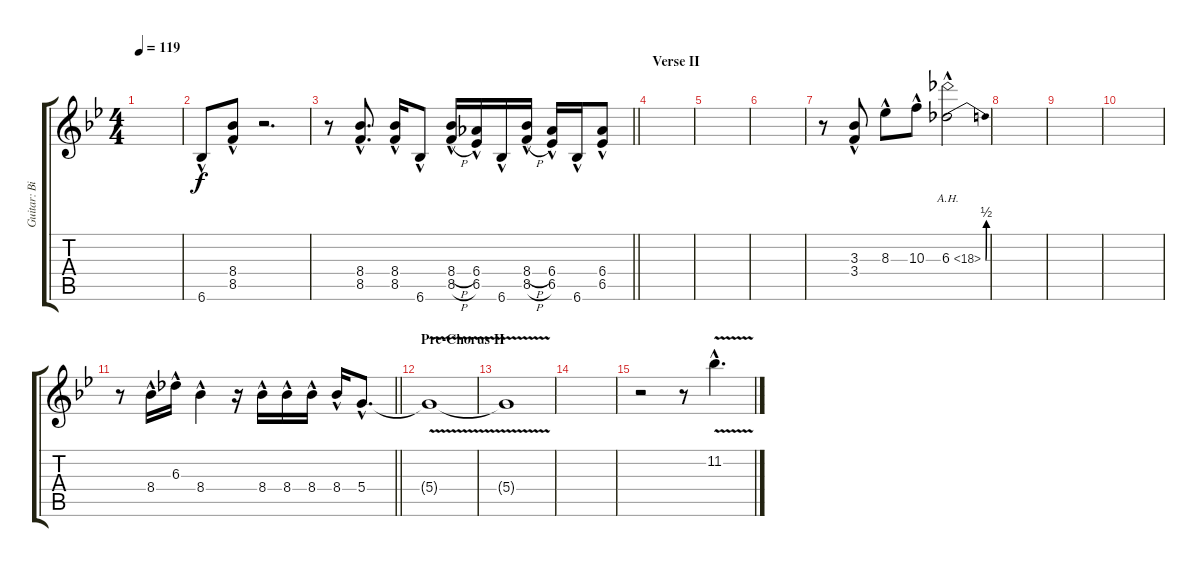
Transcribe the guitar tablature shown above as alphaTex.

\track ("Guitar: Billy" "Guitar: Bi") {instrument overdrivenguitar}
\staff {score tabs}
\tuning (E4 B3 G3 D3 A2 E2) {hide}
\ts (4 4)
\tempo 119
\clef g2
\ks bb
|
6.6{hac}.8 (8.4{hac} 8.5{hac}).8 r.2{d} |
\barLineRight lightlight
r.8 (8.4{hac} 8.5{hac}).8{d} (8.4{hac} 8.5{hac}).16 6.6{hac}.8 (8.4{h hac} 8.5{h hac}).16 (6.4{hac} 6.5{hac}).16 6.6{hac}.16 (8.4{h hac} 8.5{h hac}).16 (6.4{hac} 6.5{hac}).16 6.6{hac}.16 (6.4{hac} 6.5{hac}).8 |
\section ("" "Verse II")
|
|
|
r.8 (3.3{hac} 3.4{hac}).8 8.3{hac}.8 10.3{hac}.8 6.3{be (bend 0 0 60 2) ah 12 hac}.2 |
|
|
|
\barLineRight lightlight
r.8 8.4{hac}.16 6.3{hac}.16 8.4{hac}.4 r.16 8.4{hac}.16 8.4{hac}.16 8.4{hac}.16 8.4{hac}.16 5.4{hac}.8{d} |
\section ("" "Pre-Chorus II")
5.4{v t}.1 |
5.4{t}.1 |
|
r.2 r.8 11.2{v hac}.4{d}
